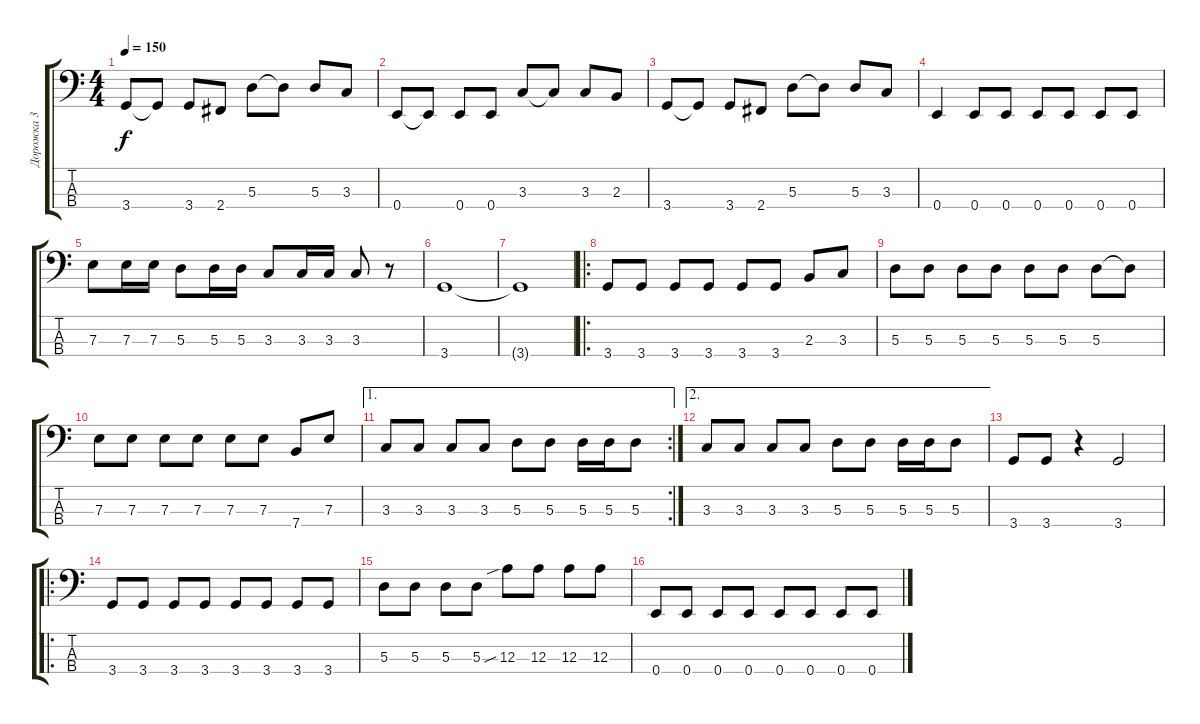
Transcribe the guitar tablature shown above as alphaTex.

\track ("Дорожка 3" "Дорожка 3") {instrument electricbasspick}
\staff {score tabs}
\tuning (G2 D2 A1 E1) {hide}
\ts (4 4)
\tempo 150
\clef f4
\ks c
3.4.8{dy f} 3.4{t}.8 3.4.8 2.4.8 5.3.8 5.3{t}.8 5.3.8 3.3.8 |
0.4.8 0.4{t}.8 0.4.8 0.4.8 3.3.8 3.3{t}.8 3.3.8 2.3.8 |
3.4.8 3.4{t}.8 3.4.8 2.4.8 5.3.8 5.3{t}.8 5.3.8 3.3.8 |
0.4.4 0.4.8 0.4.8 0.4.8 0.4.8 0.4.8 0.4.8 |
7.3.8 7.3.16 7.3.16 5.3.8 5.3.16 5.3.16 3.3.8 3.3.16 3.3.16 3.3.8 r.8 |
3.4.1 |
3.4{t}.1 |
\ro
3.4.8 3.4.8 3.4.8 3.4.8 3.4.8 3.4.8 2.3.8 3.3.8 |
5.3.8 5.3.8 5.3.8 5.3.8 5.3.8 5.3.8 5.3.8 5.3{t}.8 |
7.3.8 7.3.8 7.3.8 7.3.8 7.3.8 7.3.8 7.4.8 7.3.8 |
\ae 1
\rc 2
3.3.8 3.3.8 3.3.8 3.3.8 5.3.8 5.3.8 5.3.16 5.3.16 5.3.8 |
\ae 2
3.3.8 3.3.8 3.3.8 3.3.8 5.3.8 5.3.8 5.3.16 5.3.16 5.3.8 |
3.4.8 3.4.8 r.4 3.4.2 |
\ro
3.4.8 3.4.8 3.4.8 3.4.8 3.4.8 3.4.8 3.4.8 3.4.8 |
5.3.8 5.3.8 5.3.8 5.3.8 12.3{sib}.8 12.3.8 12.3.8 12.3.8 |
0.4.8 0.4.8 0.4.8 0.4.8 0.4.8 0.4.8 0.4.8 0.4.8
